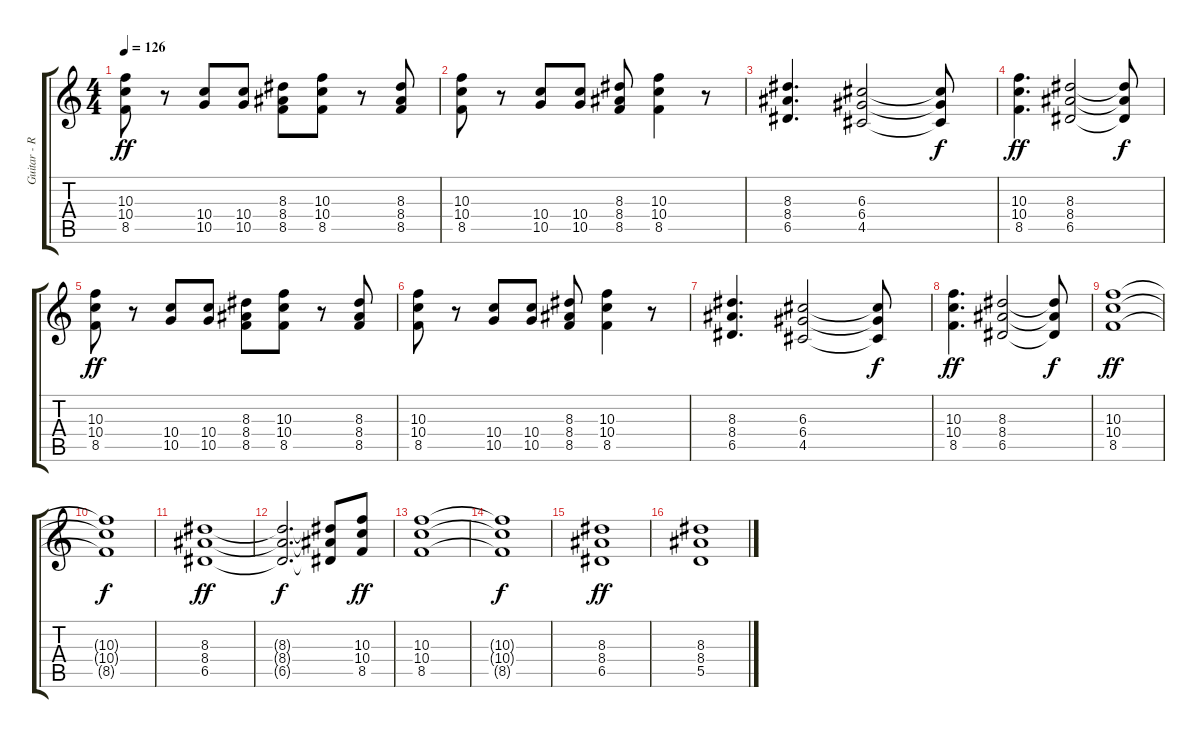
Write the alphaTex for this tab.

\track ("Guitar - Rhythm" "Guitar - R") {instrument overdrivenguitar}
\staff {score tabs}
\tuning (E4 B3 G3 D3 A2 E2) {hide}
\ts (4 4)
\tempo 126
\clef g2
\ks c
(10.3 10.4 8.5).8{dy ff} r.8 (10.4 10.5).8 (10.4 10.5).8 (8.3 8.4 8.5).8 (10.3 10.4 8.5).8 r.8 (8.3 8.4 8.5).8 |
(10.3 10.4 8.5).8 r.8 (10.4 10.5).8 (10.4 10.5).8 (8.3 8.4 8.5).8 (10.3 10.4 8.5).4 r.8 |
(8.3 8.4 6.5).4{d} (6.3 6.4 4.5).2 (6.3{t} 6.4{t} 4.5{t}).8{dy f} |
(10.3 10.4 8.5).4{d dy ff} (8.3 8.4 6.5).2 (8.3{t} 8.4{t} 6.5{t}).8{dy f} |
(10.3 10.4 8.5).8{dy ff} r.8 (10.4 10.5).8 (10.4 10.5).8 (8.3 8.4 8.5).8 (10.3 10.4 8.5).8 r.8 (8.3 8.4 8.5).8 |
(10.3 10.4 8.5).8 r.8 (10.4 10.5).8 (10.4 10.5).8 (8.3 8.4 8.5).8 (10.3 10.4 8.5).4 r.8 |
(8.3 8.4 6.5).4{d} (6.3 6.4 4.5).2 (6.3{t} 6.4{t} 4.5{t}).8{dy f} |
(10.3 10.4 8.5).4{d dy ff} (8.3 8.4 6.5).2 (8.3{t} 8.4{t} 6.5{t}).8{dy f} |
(10.3 10.4 8.5).1{dy ff} |
(10.3{t} 10.4{t} 8.5{t}).1{dy f} |
(8.3 8.4 6.5).1{dy ff} |
(8.3{t} 8.4{t} 6.5{t}).2{d dy f} (8.3{t} 8.4{t} 6.5{t}).8 (10.3 10.4 8.5).8{dy ff} |
(10.3 10.4 8.5).1 |
(10.3{t} 10.4{t} 8.5{t}).1{dy f} |
(8.3 8.4 6.5).1{dy ff} |
(8.3 8.4 5.5).1
